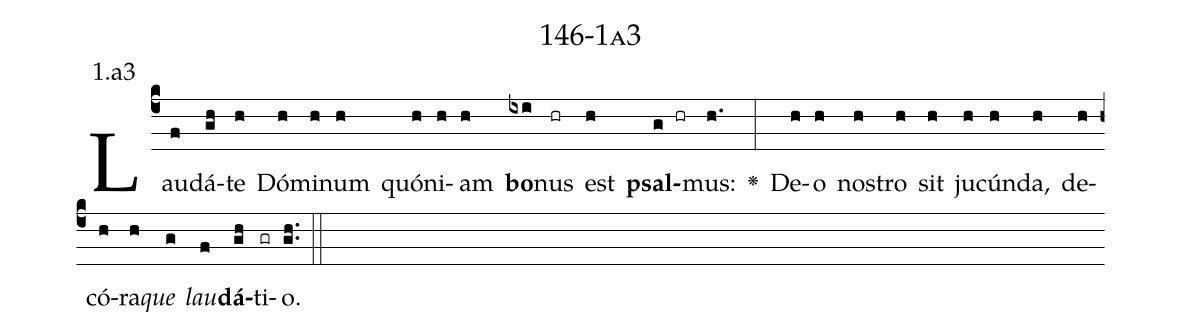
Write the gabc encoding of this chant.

name: 146-1a3;
annotation: 1.a3;
%%
(c4)Lau(f)dá(gh)te(h) Dó(h)mi(h)num(h) quón(h)i(h)am(h) <b>bo</b>(ixi)nus(hr) est(h) <b>psal</b>(g hr)mus:(h.) <v>\greheightstar</v>(:) De(h)o(h) nos(h)tro(h) sit(h) ju(h)cún(h)da,(h) de(h)có(h)ra(h)<i>que</i>(g) <i>lau</i>(f)<b>dá</b>(gh)ti(gr)o.(gh..) (::)


%E(h) u(h) o(g) u(f) a(gh) e.(gh..) (::)
